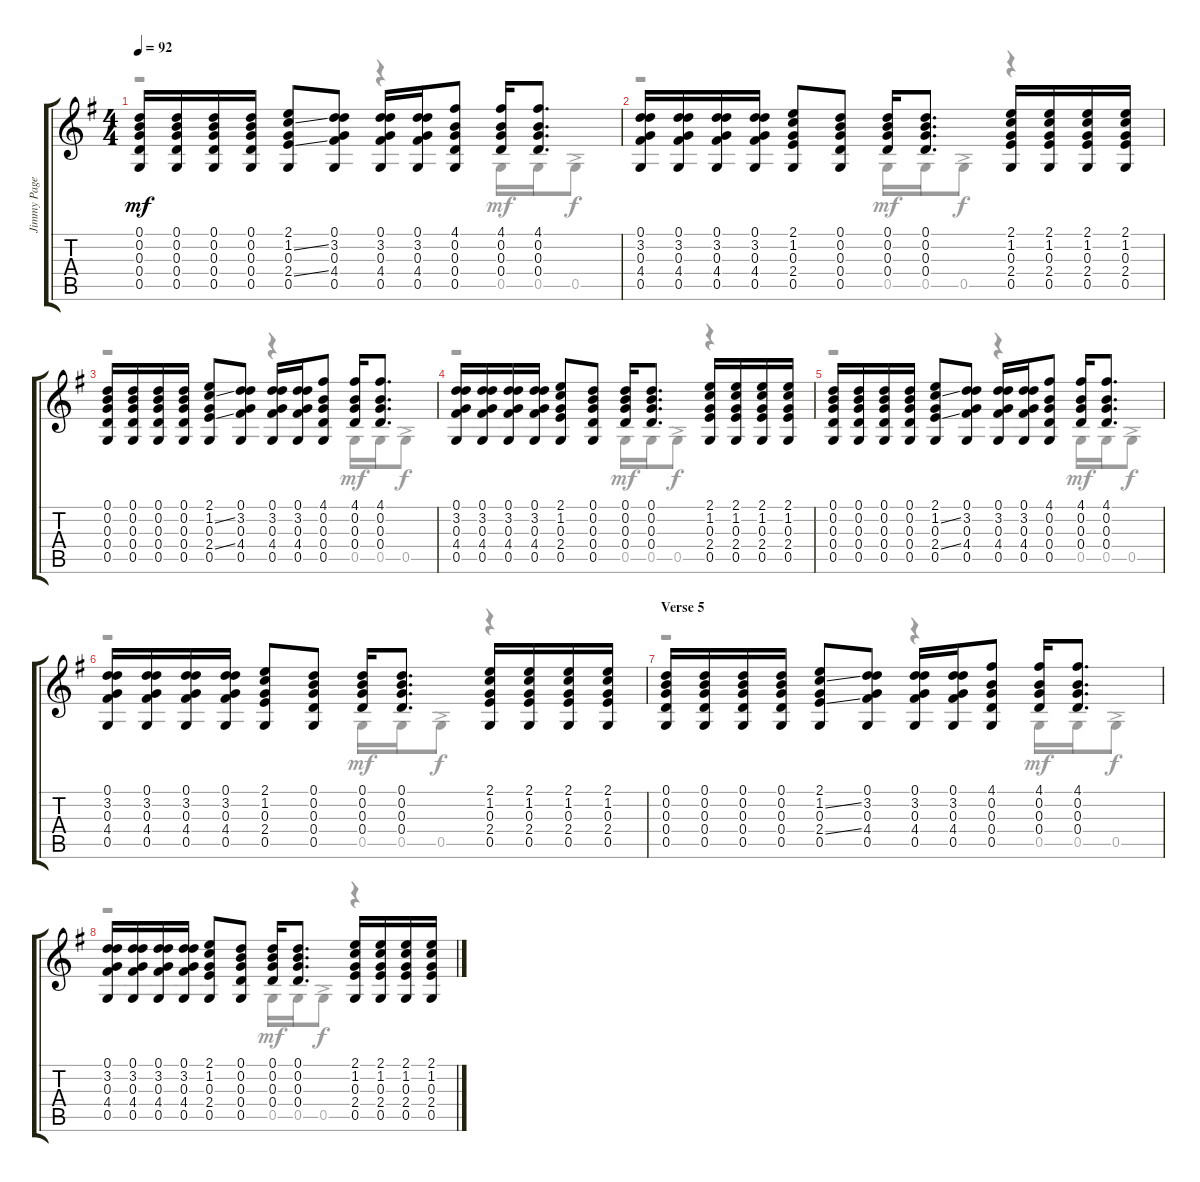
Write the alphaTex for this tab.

\track ("Jimmy Page Steel Acoustic" "Jimmy Page") {instrument acousticguitarsteel}
\staff {score tabs}
\tuning (D4 B3 G3 D3 G2 D2) {hide}
\voice
\ts (4 4)
\tempo 92
\clef g2
\ks g
(0.1 0.2 0.3 0.4 0.5).16{dy mf} (0.1 0.2 0.3 0.4 0.5).16 (0.1 0.2 0.3 0.4 0.5).16 (0.1 0.2 0.3 0.4 0.5).16 (2.1 1.2{ss} 0.3 2.4{ss} 0.5).8 (0.1 3.2 0.3 4.4 0.5).8 (0.1 3.2 0.3 4.4 0.5).16 (0.1 3.2 0.3 4.4 0.5).16 (4.1 0.2 0.3 0.4 0.5).8 (4.1 0.2 0.3 0.4).16 (4.1 0.2 0.3 0.4).8{d} |
(0.1 3.2 0.3 4.4 0.5).16 (0.1 3.2 0.3 4.4 0.5).16 (0.1 3.2 0.3 4.4 0.5).16 (0.1 3.2 0.3 4.4 0.5).16 (2.1 1.2 0.3 2.4 0.5).8 (0.1 0.2 0.3 0.4 0.5).8 (0.1 0.2 0.3 0.4).16 (0.1 0.2 0.3 0.4).8{d} (2.1 1.2 0.3 2.4 0.5).16 (2.1 1.2 0.3 2.4 0.5).16 (2.1 1.2 0.3 2.4 0.5).16 (2.1 1.2 0.3 2.4 0.5).16 |
(0.1 0.2 0.3 0.4 0.5).16 (0.1 0.2 0.3 0.4 0.5).16 (0.1 0.2 0.3 0.4 0.5).16 (0.1 0.2 0.3 0.4 0.5).16 (2.1 1.2{ss} 0.3 2.4{ss} 0.5).8 (0.1 3.2 0.3 4.4 0.5).8 (0.1 3.2 0.3 4.4 0.5).16 (0.1 3.2 0.3 4.4 0.5).16 (4.1 0.2 0.3 0.4 0.5).8 (4.1 0.2 0.3 0.4).16 (4.1 0.2 0.3 0.4).8{d} |
(0.1 3.2 0.3 4.4 0.5).16 (0.1 3.2 0.3 4.4 0.5).16 (0.1 3.2 0.3 4.4 0.5).16 (0.1 3.2 0.3 4.4 0.5).16 (2.1 1.2 0.3 2.4 0.5).8 (0.1 0.2 0.3 0.4 0.5).8 (0.1 0.2 0.3 0.4).16 (0.1 0.2 0.3 0.4).8{d} (2.1 1.2 0.3 2.4 0.5).16 (2.1 1.2 0.3 2.4 0.5).16 (2.1 1.2 0.3 2.4 0.5).16 (2.1 1.2 0.3 2.4 0.5).16 |
(0.1 0.2 0.3 0.4 0.5).16 (0.1 0.2 0.3 0.4 0.5).16 (0.1 0.2 0.3 0.4 0.5).16 (0.1 0.2 0.3 0.4 0.5).16 (2.1 1.2{ss} 0.3 2.4{ss} 0.5).8 (0.1 3.2 0.3 4.4 0.5).8 (0.1 3.2 0.3 4.4 0.5).16 (0.1 3.2 0.3 4.4 0.5).16 (4.1 0.2 0.3 0.4 0.5).8 (4.1 0.2 0.3 0.4).16 (4.1 0.2 0.3 0.4).8{d} |
(0.1 3.2 0.3 4.4 0.5).16 (0.1 3.2 0.3 4.4 0.5).16 (0.1 3.2 0.3 4.4 0.5).16 (0.1 3.2 0.3 4.4 0.5).16 (2.1 1.2 0.3 2.4 0.5).8 (0.1 0.2 0.3 0.4 0.5).8 (0.1 0.2 0.3 0.4).16 (0.1 0.2 0.3 0.4).8{d} (2.1 1.2 0.3 2.4 0.5).16 (2.1 1.2 0.3 2.4 0.5).16 (2.1 1.2 0.3 2.4 0.5).16 (2.1 1.2 0.3 2.4 0.5).16 |
\section ("" "Verse 5")
(0.1 0.2 0.3 0.4 0.5).16 (0.1 0.2 0.3 0.4 0.5).16 (0.1 0.2 0.3 0.4 0.5).16 (0.1 0.2 0.3 0.4 0.5).16 (2.1 1.2{ss} 0.3 2.4{ss} 0.5).8 (0.1 3.2 0.3 4.4 0.5).8 (0.1 3.2 0.3 4.4 0.5).16 (0.1 3.2 0.3 4.4 0.5).16 (4.1 0.2 0.3 0.4 0.5).8 (4.1 0.2 0.3 0.4).16 (4.1 0.2 0.3 0.4).8{d} |
(0.1 3.2 0.3 4.4 0.5).16 (0.1 3.2 0.3 4.4 0.5).16 (0.1 3.2 0.3 4.4 0.5).16 (0.1 3.2 0.3 4.4 0.5).16 (2.1 1.2 0.3 2.4 0.5).8 (0.1 0.2 0.3 0.4 0.5).8 (0.1 0.2 0.3 0.4).16 (0.1 0.2 0.3 0.4).8{d} (2.1 1.2 0.3 2.4 0.5).16 (2.1 1.2 0.3 2.4 0.5).16 (2.1 1.2 0.3 2.4 0.5).16 (2.1 1.2 0.3 2.4 0.5).16
\voice
\clef g2
\ottava regular
\simile none
\ks g
r.2{dy f} r.4 0.5.16{dy mf} 0.5.16 0.5{ac}.8{dy f} |
r.2 0.5.16{dy mf} 0.5.16 0.5{ac}.8{dy f} r.4 |
r.2 r.4 0.5.16{dy mf} 0.5.16 0.5{ac}.8{dy f} |
r.2 0.5.16{dy mf} 0.5.16 0.5{ac}.8{dy f} r.4 |
r.2 r.4 0.5.16{dy mf} 0.5.16 0.5{ac}.8{dy f} |
r.2 0.5.16{dy mf} 0.5.16 0.5{ac}.8{dy f} r.4 |
r.2 r.4 0.5.16{dy mf} 0.5.16 0.5{ac}.8{dy f} |
r.2 0.5.16{dy mf} 0.5.16 0.5{ac}.8{dy f} r.4
